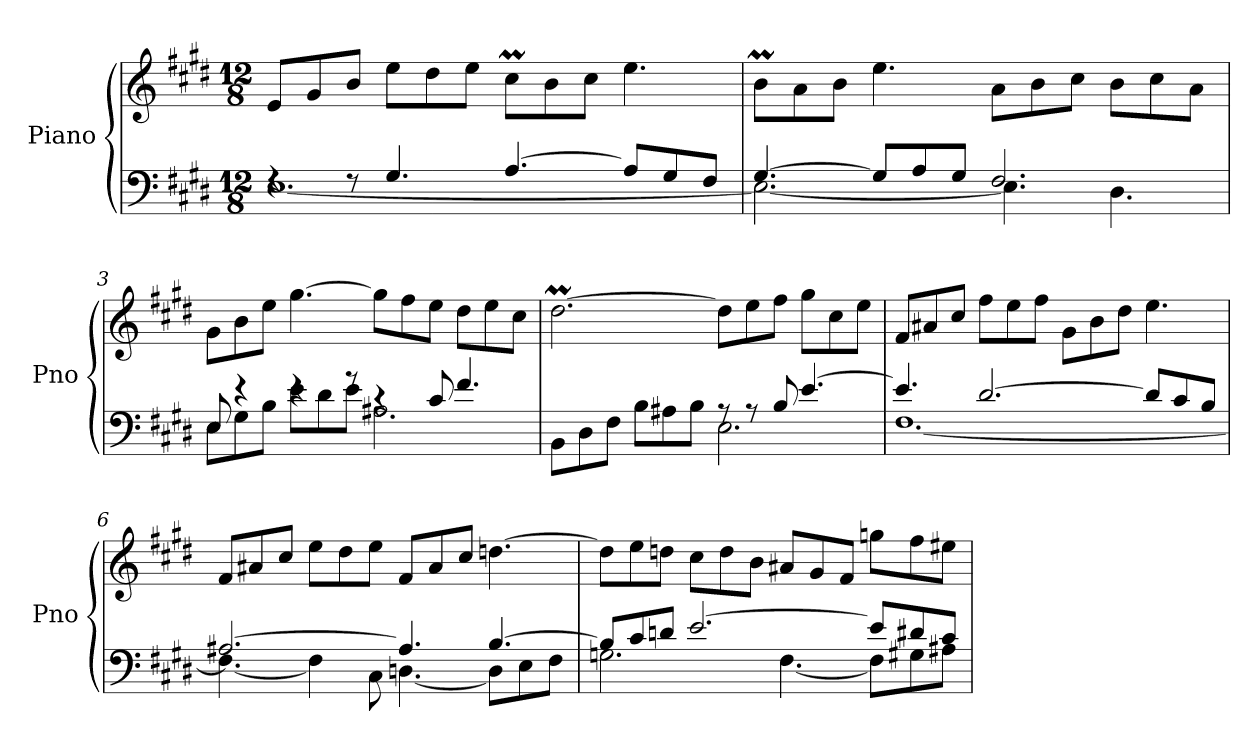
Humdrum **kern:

**kern	**kern
*part1	*part1
*staff2	*staff1
*I"Piano	*
*I'Pno	*
*clefF4	*clefG2
*k[f#c#g#d#]	*k[f#c#g#d#]
*M12/8	*M12/8
=1	=1
*^	*
4rF	[1.E	8e/L
.	.	8g#/
8rF	.	8b/J
4.G#/	.	8ee\L
.	.	8dd#\
.	.	8ee\J
[4.A/	.	8cc#M\L
.	.	8b\
.	.	8cc#\J
8A/L]	.	4.ee\
8G#/	.	.
8F#/J	.	.
=2	=2	=2
[4.G#/	2.E\_	8bM\L
.	.	8a\
.	.	8b\J
8G#/L]	.	4.ee\
8A/	.	.
8G#/J	.	.
2.F#/	4.E\]	8a\L
.	.	8b\
.	.	8cc#\J
.	4.D#\	8b\L
.	.	8cc#\
.	.	8a\J
=3	=3	=3
8E/	8E\L	8g#\L
4re	8G#\	8b\
.	8B\J	8ee\J
4re	8e\L	[4.gg#\
.	8d#\	.
8rg	8e\J	.
4rc	2.A#X\	8gg#\L]
.	.	8ff#\
8c#/	.	8ee\J
4.f#/	.	8dd#\L
.	.	8ee\
.	.	8cc#\J
!!LO:LB:g=z
=4	=4	=4
2.ryy	8BB\L	[2.dd#m\
.	8D#\	.
.	8F#\J	.
.	8B\L	.
.	8A#X\	.
.	8B\J	.
8rA	2.E\	8dd#\L]
8rA	.	8ee\
8B/	.	8ff#\J
[4.e/	.	8gg#\L
.	.	8cc#\
.	.	8ee\J
=5	=5	=5
4.e/]	[1.F#	8f#/L
.	.	8a#X/
.	.	8cc#/J
[2.d#/	.	8ff#\L
.	.	8ee\
.	.	8ff#\J
.	.	8g#\L
.	.	8b\
.	.	8dd#\J
8d#/L]	.	4.ee\
8c#/	.	.
8B/J	.	.
=6	=6	=6
[2.A#X/	4.F#\_	8f#/L
.	.	8a#X/
.	.	8cc#/J
.	4F#\]	8ee\L
.	.	8dd#\
.	8C#\	8ee\J
4.A#/]	[4.Dn\	8f#/L
.	.	8a#/
.	.	8cc#/J
[4.B/	8D\L]	[4.ddn\
.	8E\	.
.	8F#\J	.
!!LO:LB:g=z
=7	=7	=7
8B/L]	2.Gn\	8dd\L]
8c#/	.	8ee\
8dn/J	.	8ddn\J
[2.e/	.	8cc#\L
.	.	8dd\
.	.	8b\J
.	[4.F#\	8a#X/L
.	.	8g#/
.	.	8f#/J
8e/L]	8F#\L]	8ggn\L
8d#X/	8G#X\	8ff#\
8c#/J	8A#X\J	8ee#X\J
*v	*v	*
=	=
*-	*-
